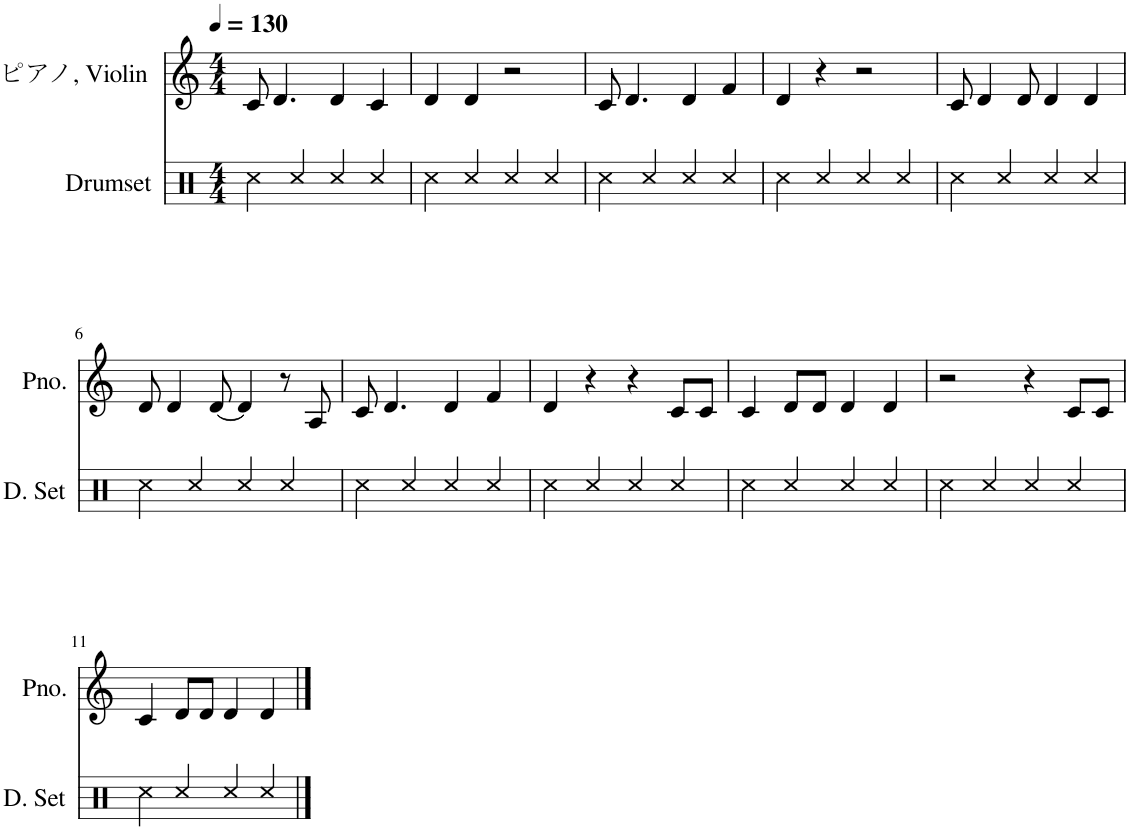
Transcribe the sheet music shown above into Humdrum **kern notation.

**kern	**kern
*part2	*part1
*staff2	*staff1
*I"Drumset	*I"ピアノ, Violin
*I'D. Set	*
*clefX	*clefG2
*k[]	*k[]
*M4/4	*M4/4
*MM130	*MM130
=1	=1
4Rcc\	8c/
.	4.d/
4Rcc/	.
4Rcc/	4d/
4Rcc/	4c/
=2	=2
4Rcc\	4d/
4Rcc/	4d/
4Rcc/	2r
4Rcc/	.
=3	=3
4Rcc\	8c/
.	4.d/
4Rcc/	.
4Rcc/	4d/
4Rcc/	4f/
=4	=4
4Rcc\	4d/
4Rcc/	4r
4Rcc/	2r
4Rcc/	.
=5	=5
4Rcc\	8c/
.	4d/
4Rcc/	.
.	8d/
4Rcc/	4d/
4Rcc/	4d/
!!LO:LB:g=z
=6	=6
4Rcc\	8d/
.	4d/
4Rcc/	.
.	[8d/
4Rcc/	4d/]
4Rcc/	8r
.	8A/
=7	=7
4Rcc\	8c/
.	4.d/
4Rcc/	.
4Rcc/	4d/
4Rcc/	4f/
=8	=8
4Rcc\	4d/
4Rcc/	4r
4Rcc/	4r
4Rcc/	8c/L
.	8c/J
=9	=9
4Rcc\	4c/
4Rcc/	8d/L
.	8d/J
4Rcc/	4d/
4Rcc/	4d/
=10	=10
4Rcc\	2r
4Rcc/	.
4Rcc/	4r
4Rcc/	8c/L
.	8c/J
!!LO:LB:g=z
=11	=11
4Rcc\	4c/
4Rcc/	8d/L
.	8d/J
4Rcc/	4d/
4Rcc/	4d/
==	==
*-	*-
